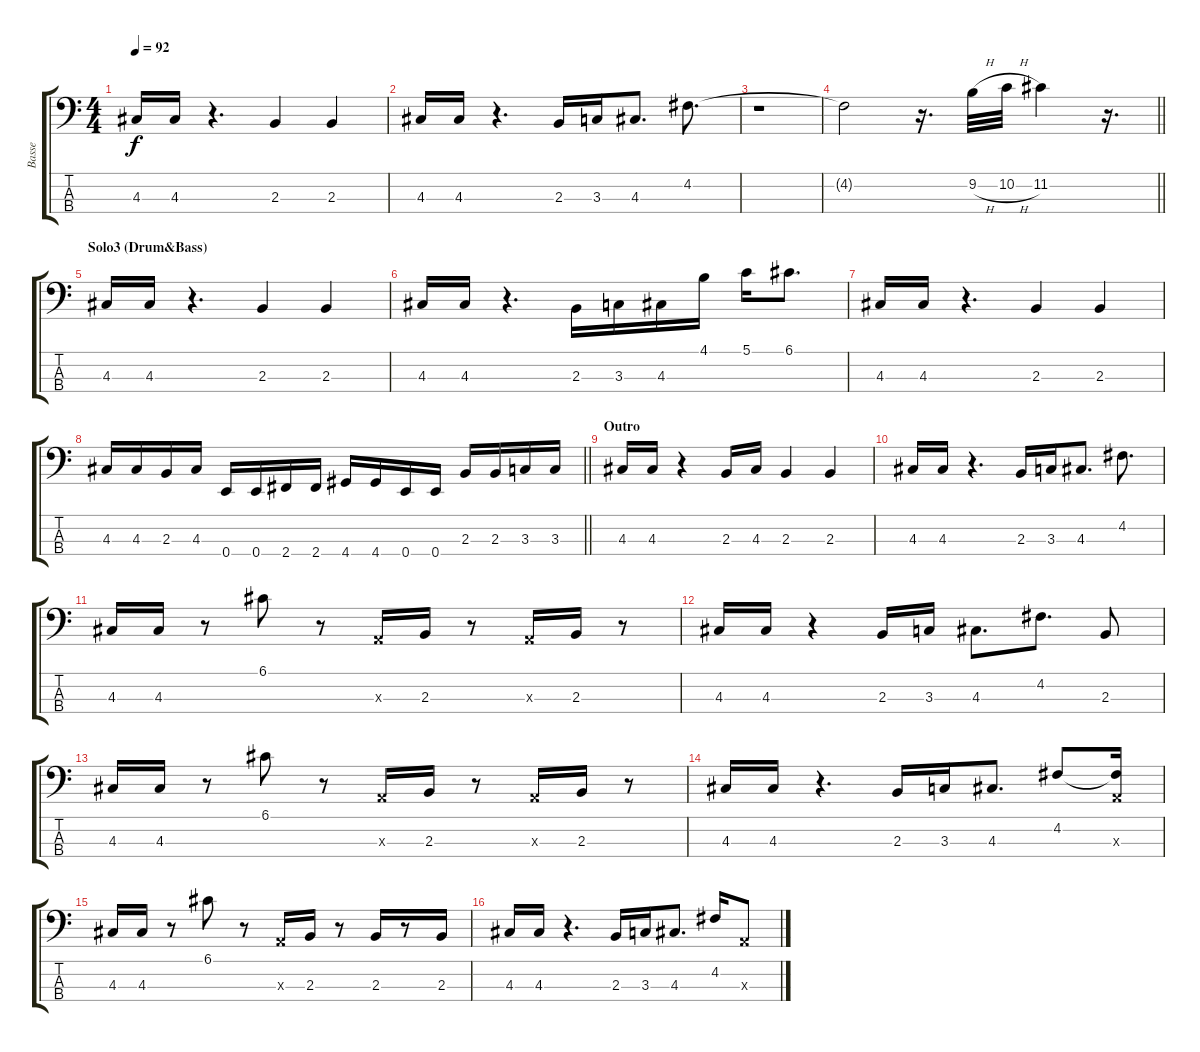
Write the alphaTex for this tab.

\track ("Basse" "Basse") {instrument electricbassfinger}
\staff {score tabs}
\tuning (G2 D2 A1 E1) {hide}
\ts (4 4)
\tempo 92
\clef f4
\ks c
4.3.16{dy f} 4.3.16 r.4{d} 2.3.4 2.3.4 |
4.3.16 4.3.16 r.4{d} 2.3.16 3.3.16 4.3.8{d} 4.2.8{d} |
r.1 |
\barLineRight lightlight
4.2{t}.2 r.16{d} 9.2{h}.32 10.2{h}.32 11.2.4 r.16{d} |
\section ("" "Solo3 (Drum&Bass)")
4.3.16 4.3.16 r.4{d} 2.3.4 2.3.4 |
4.3.16 4.3.16 r.4{d} 2.3.16 3.3.16 4.3.16 4.1.16 5.1.16 6.1.8{d} |
4.3.16 4.3.16 r.4{d} 2.3.4 2.3.4 |
\barLineRight lightlight
4.3.16 4.3.16 2.3.16 4.3.16 0.4.16 0.4.16 2.4.16 2.4.16 4.4.16 4.4.16 0.4.16 0.4.16 2.3.16 2.3.16 3.3.16 3.3.16 |
\section ("" "Outro")
4.3.16 4.3.16 r.4 2.3.16 4.3.16 2.3.4 2.3.4 |
4.3.16 4.3.16 r.4{d} 2.3.16 3.3.16 4.3.8{d} 4.2.8{d} |
4.3.16 4.3.16 r.8 6.1.8 r.8 0.3{x}.16 2.3.16 r.8 0.3{x}.16 2.3.16 r.8 |
4.3.16 4.3.16 r.4 2.3.16 3.3.16 4.3.8{d} 4.2.8{d} 2.3.8 |
4.3.16 4.3.16 r.8 6.1.8 r.8 0.3{x}.16 2.3.16 r.8 0.3{x}.16 2.3.16 r.8 |
4.3.16 4.3.16 r.4{d} 2.3.16 3.3.16 4.3.8{d} 4.2.8 (4.2{t} 0.3{x}).16 |
4.3.16 4.3.16 r.8 6.1.8 r.8 0.3{x}.16 2.3.16 r.8 2.3.16 r.8 2.3.16 |
4.3.16 4.3.16 r.4{d} 2.3.16 3.3.16 4.3.8{d} 4.2.16 0.3{x}.8
